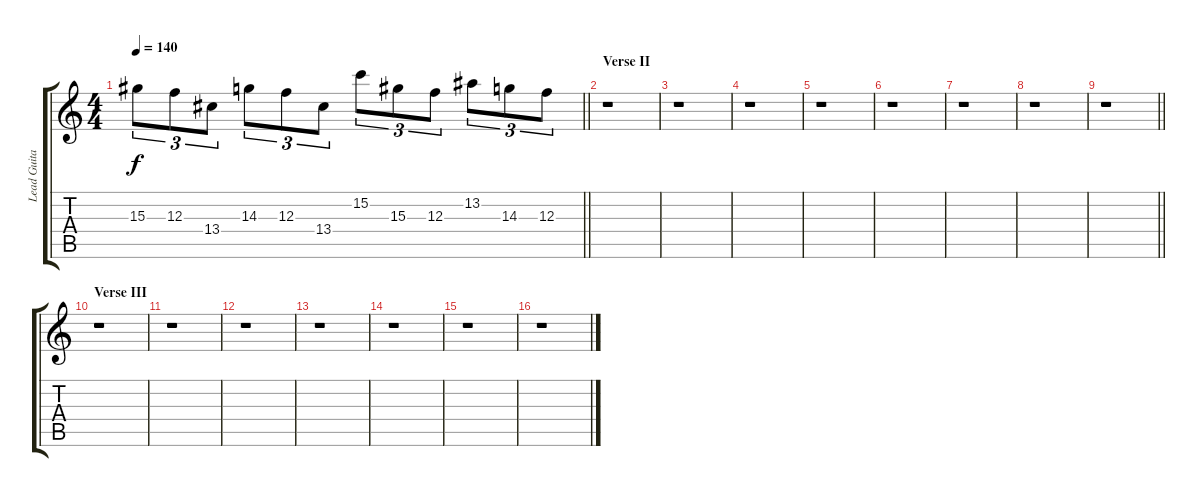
\track ("Lead Guitar I" "Lead Guita") {instrument distortionguitar}
\staff {score tabs}
\tuning (D4 A3 F3 C3 G2 C2) {hide}
\ts (4 4)
\tempo 140
\clef g2
\barLineRight lightlight
\ks c
15.3.8{tu (3 2) dy f} 12.3.8{tu (3 2)} 13.4.8{tu (3 2)} 14.3.8{tu (3 2)} 12.3.8{tu (3 2)} 13.4.8{tu (3 2)} 15.2.8{tu (3 2)} 15.3.8{tu (3 2)} 12.3.8{tu (3 2)} 13.2.8{tu (3 2)} 14.3.8{tu (3 2)} 12.3.8{tu (3 2)} |
\section ("" "Verse II")
r.1 |
r.1 |
r.1 |
r.1 |
r.1 |
r.1 |
r.1 |
\barLineRight lightlight
r.1 |
\section ("" "Verse III")
r.1 |
r.1 |
r.1 |
r.1 |
r.1 |
r.1 |
r.1
